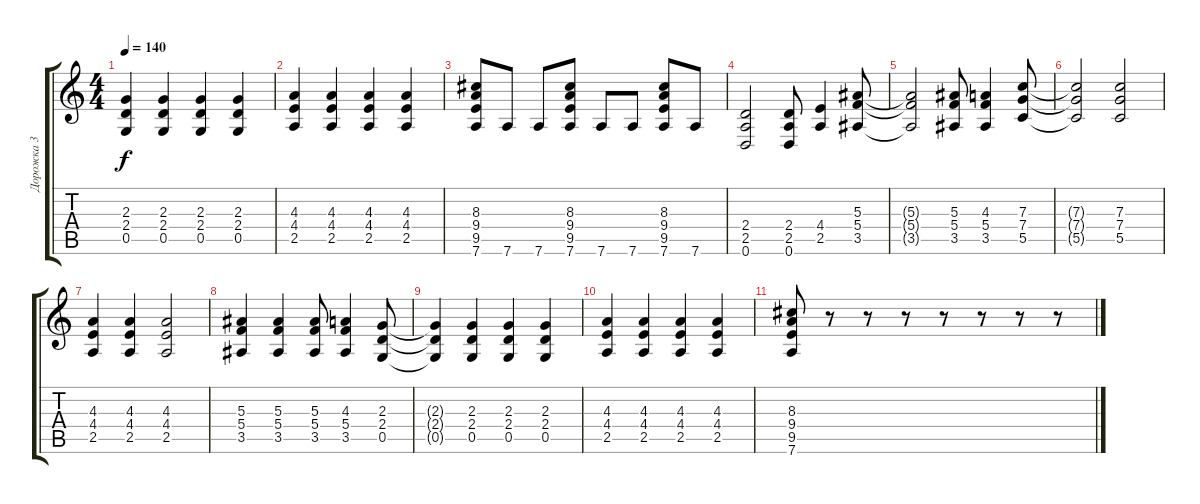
\track ("Дорожка 3" "Дорожка 3") {instrument distortionguitar}
\staff {score tabs}
\tuning (D4 A3 F3 C3 G2 D2) {hide}
\ts (4 4)
\tempo 140
\clef g2
\ks c
(2.3{t} 2.4{t} 0.5{t}).4{dy f} (2.3 2.4 0.5).4 (2.3 2.4 0.5).4 (2.3 2.4 0.5).4 |
(4.3 4.4 2.5).4 (4.3 4.4 2.5).4 (4.3 4.4 2.5).4 (4.3 4.4 2.5).4 |
(8.3 9.4 9.5 7.6).8 7.6.8 7.6.8 (8.3 9.4 9.5 7.6).8 7.6.8 7.6.8 (8.3 9.4 9.5 7.6).8 7.6.8 |
(2.4 2.5 0.6).2 (2.4 2.5 0.6).8 (4.4 2.5).4 (5.3 5.4 3.5).8 |
(5.3{t} 5.4{t} 3.5{t}).2 (5.3 5.4 3.5).8 (4.3 5.4 3.5).4 (7.3 7.4 5.5).8 |
(7.3{t} 7.4{t} 5.5{t}).2 (7.3 7.4 5.5).2 |
(4.3 4.4 2.5).4 (4.3 4.4 2.5).4 (4.3 4.4 2.5).2 |
(5.3 5.4 3.5).4 (5.3 5.4 3.5).4 (5.3 5.4 3.5).8 (4.3 5.4 3.5).4 (2.3 2.4 0.5).8 |
(2.3{t} 2.4{t} 0.5{t}).4 (2.3 2.4 0.5).4 (2.3 2.4 0.5).4 (2.3 2.4 0.5).4 |
(4.3 4.4 2.5).4 (4.3 4.4 2.5).4 (4.3 4.4 2.5).4 (4.3 4.4 2.5).4 |
(8.3 9.4 9.5 7.6).8 r.8 r.8 r.8 r.8 r.8 r.8 r.8
